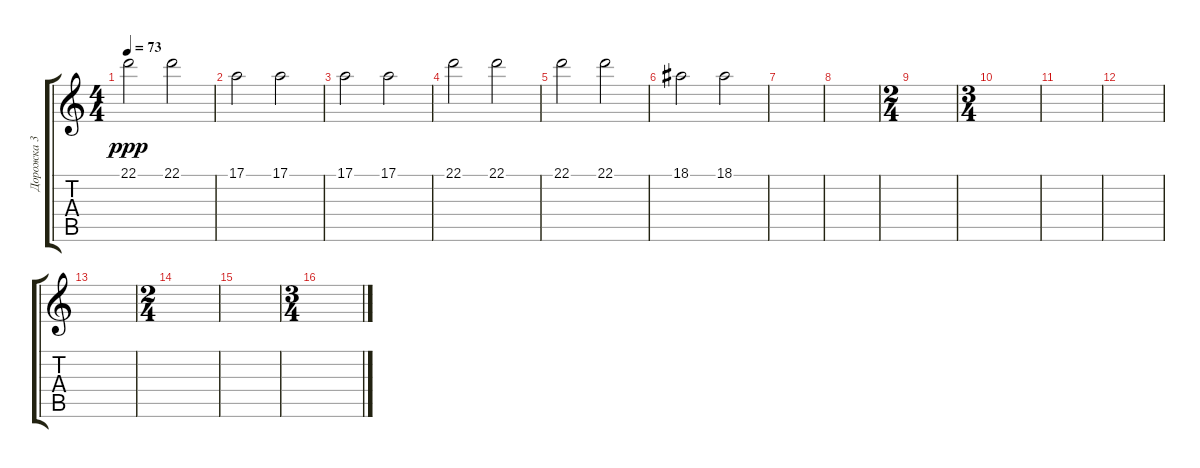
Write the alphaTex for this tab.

\track ("Дорожка 3" "Дорожка 3") {instrument musicbox}
\staff {score tabs}
\tuning (E4 B3 G3 D3 A2 E2) {hide}
\ts (4 4)
\tempo 73
\clef g2
\ks c
22.1.2{dy ppp} 22.1.2 |
17.1.2 17.1.2 |
17.1.2 17.1.2 |
22.1.2 22.1.2 |
22.1.2 22.1.2 |
18.1.2 18.1.2 |
|
|
\ts (2 4)
|
\ts (3 4)
|
|
|
|
\ts (2 4)
|
|
\ts (3 4)
